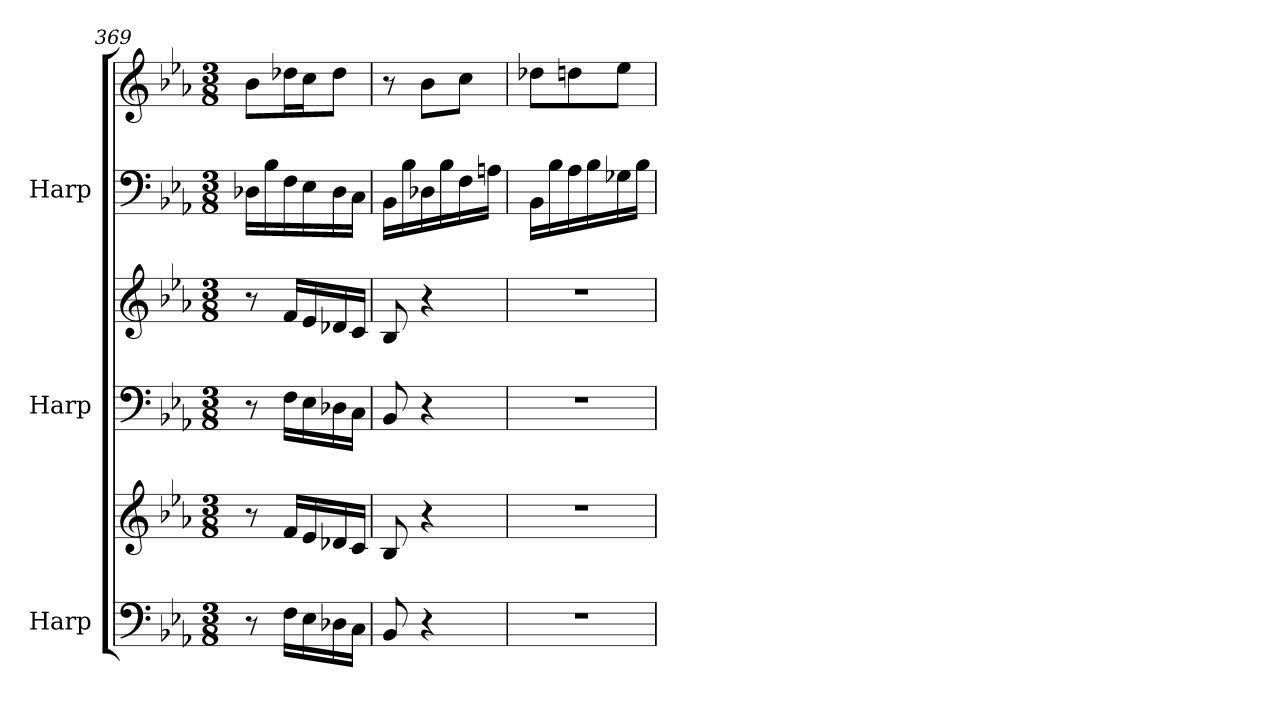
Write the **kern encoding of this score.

**kern	**kern	**kern	**kern	**kern	**kern
*part3	*part3	*part2	*part2	*part1	*part1
*staff6	*staff5	*staff4	*staff3	*staff2	*staff1
*I"Harp	*	*I"Harp	*	*I"Harp	*
*I'Hp	*	*I'Hp	*	*I'Hp	*
!!LO:PB:g=z
*clefF4	*clefG2	*clefF4	*clefG2	*clefF4	*clefG2
*k[b-e-a-]	*k[b-e-a-]	*k[b-e-a-]	*k[b-e-a-]	*k[b-e-a-]	*k[b-e-a-]
*M3/8	*M3/8	*M3/8	*M3/8	*M3/8	*M3/8
=369	=369	=369	=369	=369	=369
8r	8r	8r	8r	16D-X\LL	8b-\L
.	.	.	.	16B-\	.
16F\LL	16f/LL	16F\LL	16f/LL	16F\	16dd-X\L
16E-\	16e-/	16E-\	16e-/	16E-\	16cc\J
16D-X\	16d-X/	16D-X\	16d-X/	16D-\	8dd-\J
16C\JJ	16c/JJ	16C\JJ	16c/JJ	16C\JJ	.
=370	=370	=370	=370	=370	=370
8BB-/	8B-/	8BB-/	8B-/	16BB-\LL	8r
.	.	.	.	16B-\	.
4r	4r	4r	4r	16D-X\	8b-\L
.	.	.	.	16B-\	.
.	.	.	.	16F\	8cc\J
.	.	.	.	16An\JJ	.
=371	=371	=371	=371	=371	=371
4.r	4.r	4.r	4.r	16BB-\LL	8dd-X\L
.	.	.	.	16B-\	.
.	.	.	.	16A-\	8ddn\
.	.	.	.	16B-\	.
.	.	.	.	16G-X\	8ee-\J
.	.	.	.	16B-\JJ	.
=	=	=	=	=	=
*-	*-	*-	*-	*-	*-
